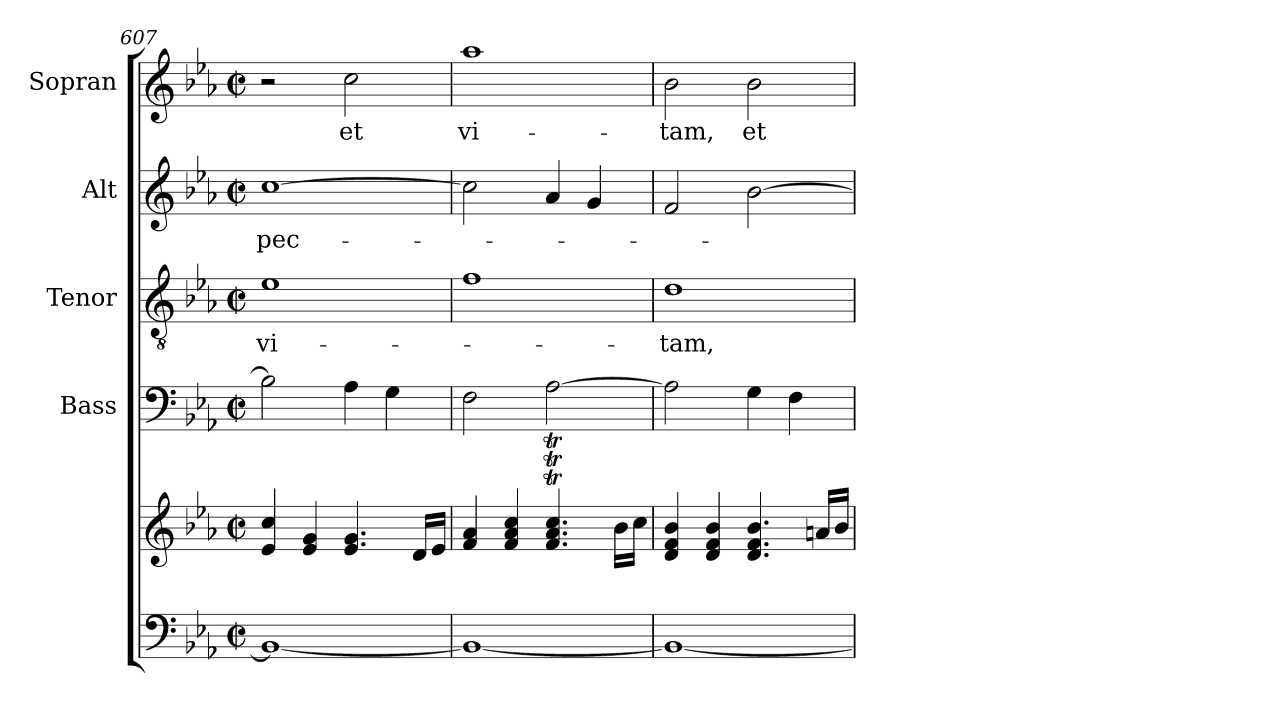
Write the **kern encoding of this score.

**kern	**kern	**kern	**kern	**text	**kern	**text	**kern	**text
*part5	*part5	*part4	*part3	*part3	*part2	*part2	*part1	*part1
*staff6	*staff5	*staff4	*staff3	*staff3	*staff2	*staff2	*staff1	*staff1
*	*	*I"Bass	*I"Tenor	*	*I"Alt	*	*I"Sopran	*
*	*	*I'B.	*I'T.	*	*I'A.	*	*I'S.	*
!!LO:PB:g=z
*clefF4	*clefG2	*clefF4	*clefGv2	*	*clefG2	*	*clefG2	*
*k[b-e-a-]	*k[b-e-a-]	*k[b-e-a-]	*k[b-e-a-]	*	*k[b-e-a-]	*	*k[b-e-a-]	*
*E-:	*E-:	*E-:	*E-:	*	*E-:	*	*E-:	*
*M2/2	*M2/2	*M2/2	*M2/2	*	*M2/2	*	*M2/2	*
*met(c|)	*met(c|)	*met(c|)	*met(c|)	*	*met(c|)	*	*met(c|)	*
=607	=607	=607	=607	=607	=607	=607	=607	=607
!	!	!	!	!LO:LY:b	!	!LO:LY:b	!	!
1BB-_	4e-/ 4cc/	2B-\]	1e-	vi-	[1cc	-pec-	2r	.
.	4e-/ 4g/	.	.	.	.	.	.	.
!	!	!	!	!	!	!	!	!LO:LY:b
.	4.e-/ 4.g/	4A-\	.	.	.	.	2cc\	et
.	.	4G\	.	.	.	.	.	.
.	16d/LL	.	.	.	.	.	.	.
.	16e-/JJ	.	.	.	.	.	.	.
=608	=608	=608	=608	=608	=608	=608	=608	=608
!	!	!	!	!	!	!	!	!LO:LY:b
1BB-_	4f/ 4a-/	2F\	1f	.	2cc\]	.	1aa-	vi-
.	4f/ 4a-/ 4cc/	.	.	.	.	.	.	.
.	4.f/T 4.a-/T 4.cc/T	[2A-\	.	.	4a-/	.	.	.
.	.	.	.	.	4g/	.	.	.
.	16b-\LL	.	.	.	.	.	.	.
.	16cc\JJ	.	.	.	.	.	.	.
=609	=609	=609	=609	=609	=609	=609	=609	=609
!	!	!	!	!LO:LY:b	!	!	!	!LO:LY:b
1BB-_	4d/ 4f/ 4b-/	2A-\]	1d	-tam,	2f/	.	2b-\	-tam,
.	4d/ 4f/ 4b-/	.	.	.	.	.	.	.
!	!	!	!	!	!	!	!	!LO:LY:b
.	4.d/ 4.f/ 4.b-/	4G\	.	.	[2b-\	.	2b-\	et
.	.	4F\	.	.	.	.	.	.
.	16an/LL	.	.	.	.	.	.	.
.	16b-/JJ	.	.	.	.	.	.	.
=	=	=	=	=	=	=	=	=
*-	*-	*-	*-	*-	*-	*-	*-	*-
